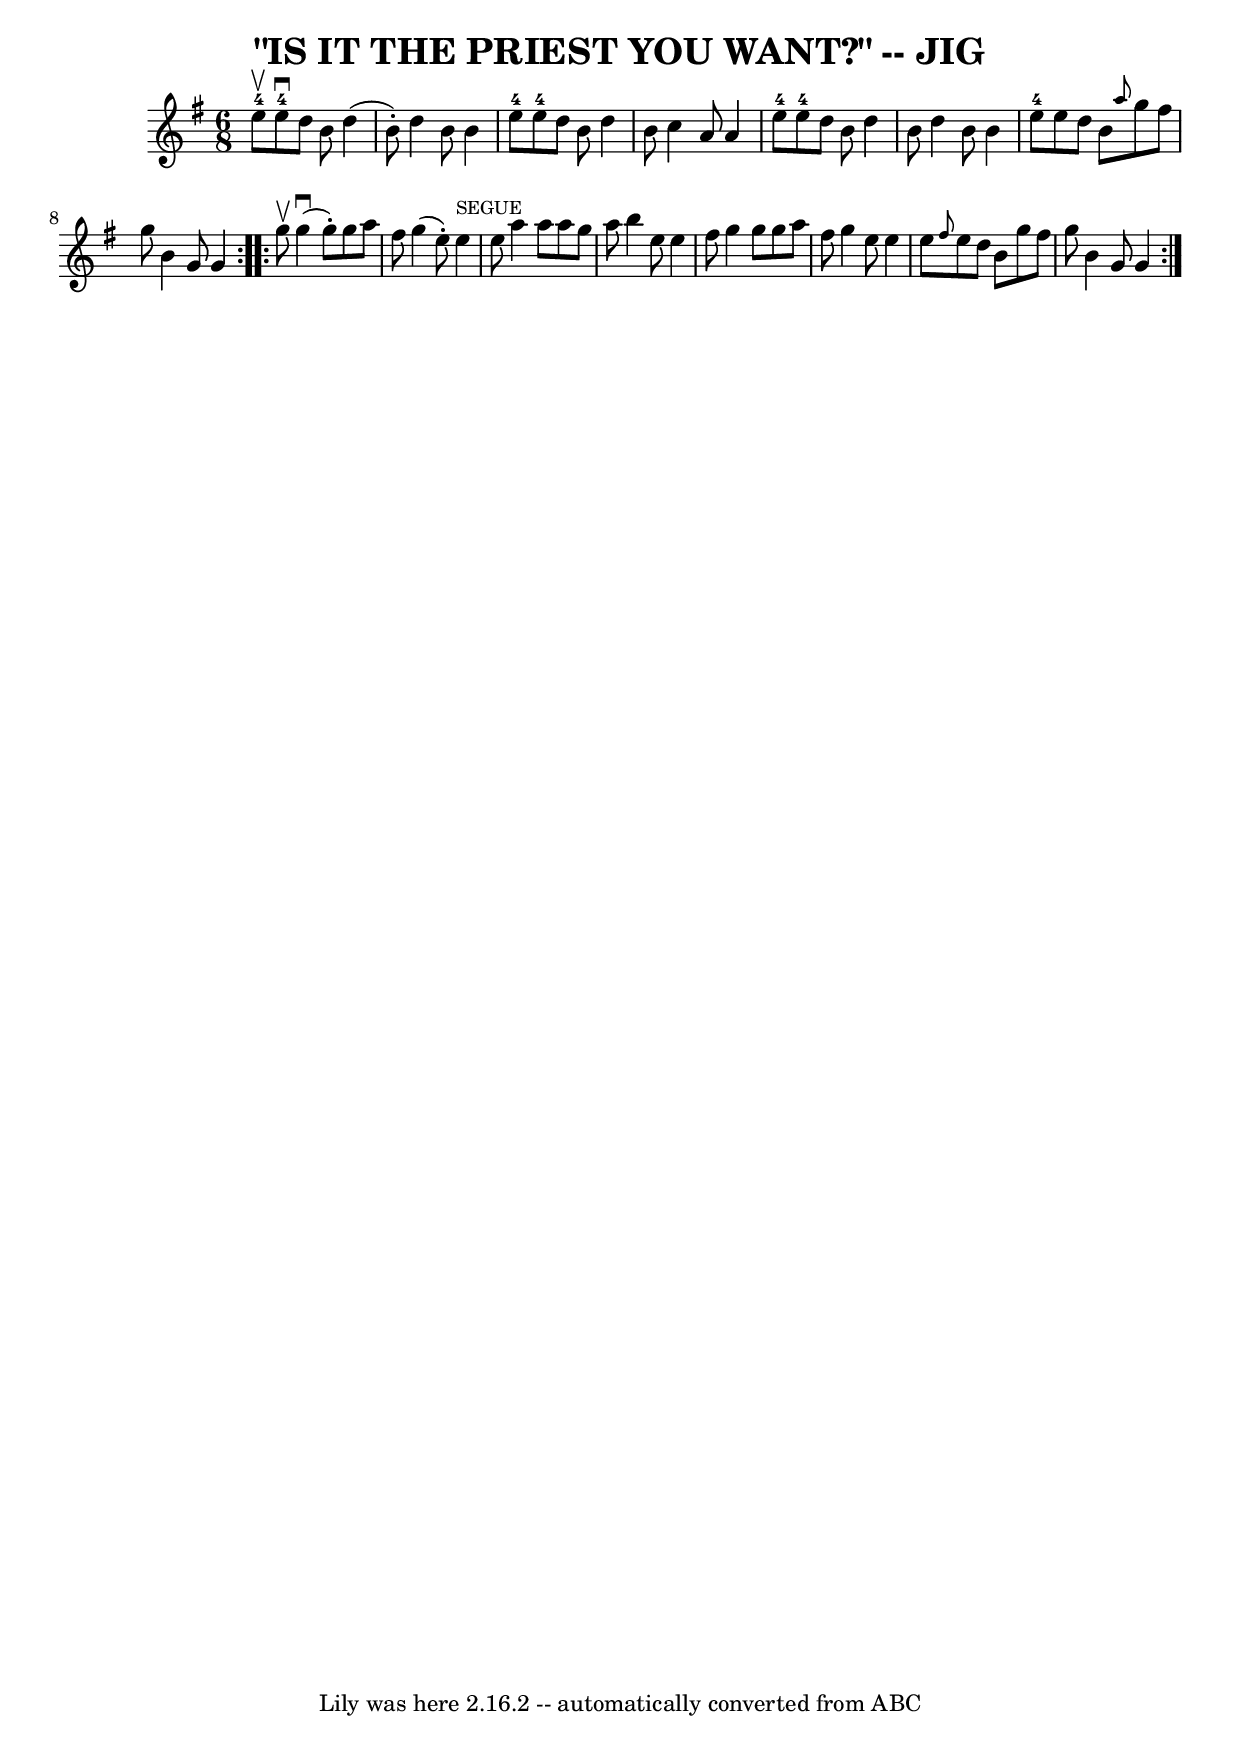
\version "2.16.2"
\include "Mammoth.ily"
\header {
	%% book = "Ryan's Mammoth Collection of Fiddle Tunes"
	crossRefNumber = "1"
	footnotes = ""
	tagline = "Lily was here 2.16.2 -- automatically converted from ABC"
	title = "\"IS IT THE PRIEST YOU WANT?\" -- JIG"
}
voicedefault =  {


\repeat volta 2 {
\time 6/8 
\key g \major e''8-4^\upbow       |
 e''8 
-4^\downbow d''8 b'8 d''4 (b'8 -.)   |
 d''4 b'8    
b'4 e''8-4   |
 e''8-4 d''8 b'8 d''4 b'8    
|
 c''4 a'8 a'4 e''8-4       |
 e''8-4 d''8  
 b'8 d''4 b'8    |
 d''4 b'8 b'4 e''8-4   |
   
e''8 d''8 b'8  \grace { a''8  } g''8 fis''8 g''8    |
   
b'4 g'8 g'4    }     \repeat volta 2 { g''8^\upbow       |
     
g''4 (^\downbow g''8 -.) g''8 a''8 fis''8    |
 g''4 (
e''8 -.) e''4^\segue e''8    |
 a''4 a''8 a''8 g''8  
 a''8    |
 b''4 e''8 e''4 fis''8        |
 g''4    
g''8 g''8 a''8 fis''8    |
 g''4 e''8 e''4 e''8    
|
 \grace { fis''8  } e''8 d''8 b'8 g''8 fis''8 g''8  
  |
 b'4 g'8 g'4    }   
}

\score{
    <<

	\context Staff="default"
	{
	    \voicedefault 
	}

    >>
	\layout {
	}
	\midi {}
}
